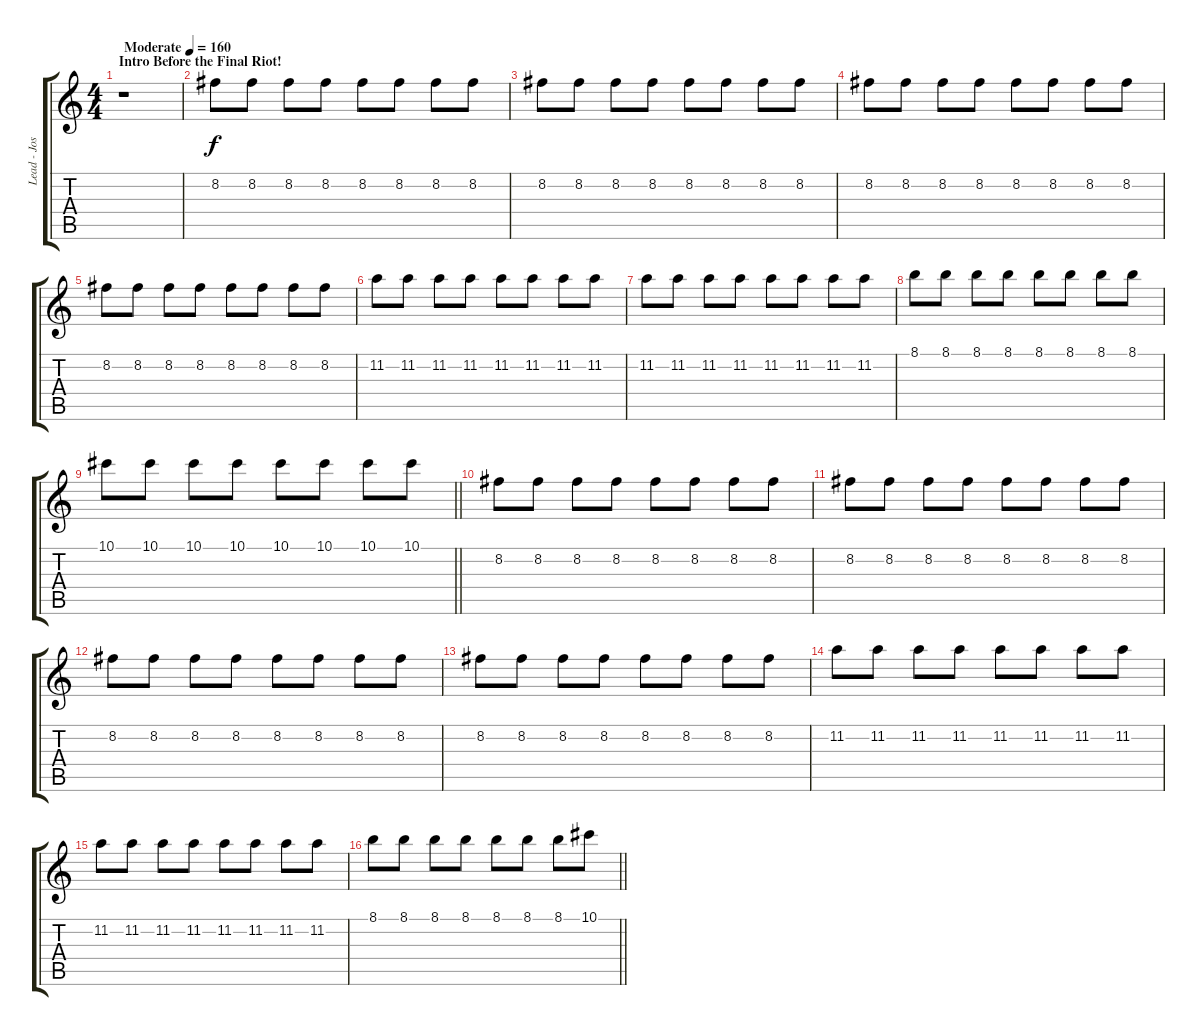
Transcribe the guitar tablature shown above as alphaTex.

\track ("Lead - Josh Farro" "Lead - Jos") {instrument distortionguitar}
\staff {score tabs}
\tuning (Eb4 Bb3 Gb3 Db3 Ab2 Db2) {hide}
\ts (4 4)
\section ("" "Intro Before the Final Riot!")
\tempo (160 "Moderate")
\clef g2
\ks c
r.1{dy f instrument distortionguitar} |
8.2.8{volume 16 instrument distortionguitar} 8.2.8 8.2.8 8.2.8 8.2.8 8.2.8 8.2.8 8.2.8 |
8.2.8 8.2.8 8.2.8 8.2.8 8.2.8 8.2.8 8.2.8 8.2.8 |
8.2.8 8.2.8 8.2.8 8.2.8 8.2.8 8.2.8 8.2.8 8.2.8 |
8.2.8 8.2.8 8.2.8 8.2.8 8.2.8 8.2.8 8.2.8 8.2.8 |
11.2.8 11.2.8 11.2.8 11.2.8 11.2.8 11.2.8 11.2.8 11.2.8 |
11.2.8 11.2.8 11.2.8 11.2.8 11.2.8 11.2.8 11.2.8 11.2.8 |
8.1.8 8.1.8 8.1.8 8.1.8 8.1.8 8.1.8 8.1.8 8.1.8 |
\barLineRight lightlight
10.1.8 10.1.8 10.1.8 10.1.8 10.1.8 10.1.8 10.1.8 10.1.8 |
8.2.8 8.2.8 8.2.8 8.2.8 8.2.8 8.2.8 8.2.8 8.2.8 |
8.2.8 8.2.8 8.2.8 8.2.8 8.2.8 8.2.8 8.2.8 8.2.8 |
8.2.8 8.2.8 8.2.8 8.2.8 8.2.8 8.2.8 8.2.8 8.2.8 |
8.2.8 8.2.8 8.2.8 8.2.8 8.2.8 8.2.8 8.2.8 8.2.8 |
11.2.8 11.2.8 11.2.8 11.2.8 11.2.8 11.2.8 11.2.8 11.2.8 |
11.2.8 11.2.8 11.2.8 11.2.8 11.2.8 11.2.8 11.2.8 11.2.8 |
\barLineRight lightlight
8.1.8 8.1.8 8.1.8 8.1.8 8.1.8 8.1.8 8.1.8 10.1.8
